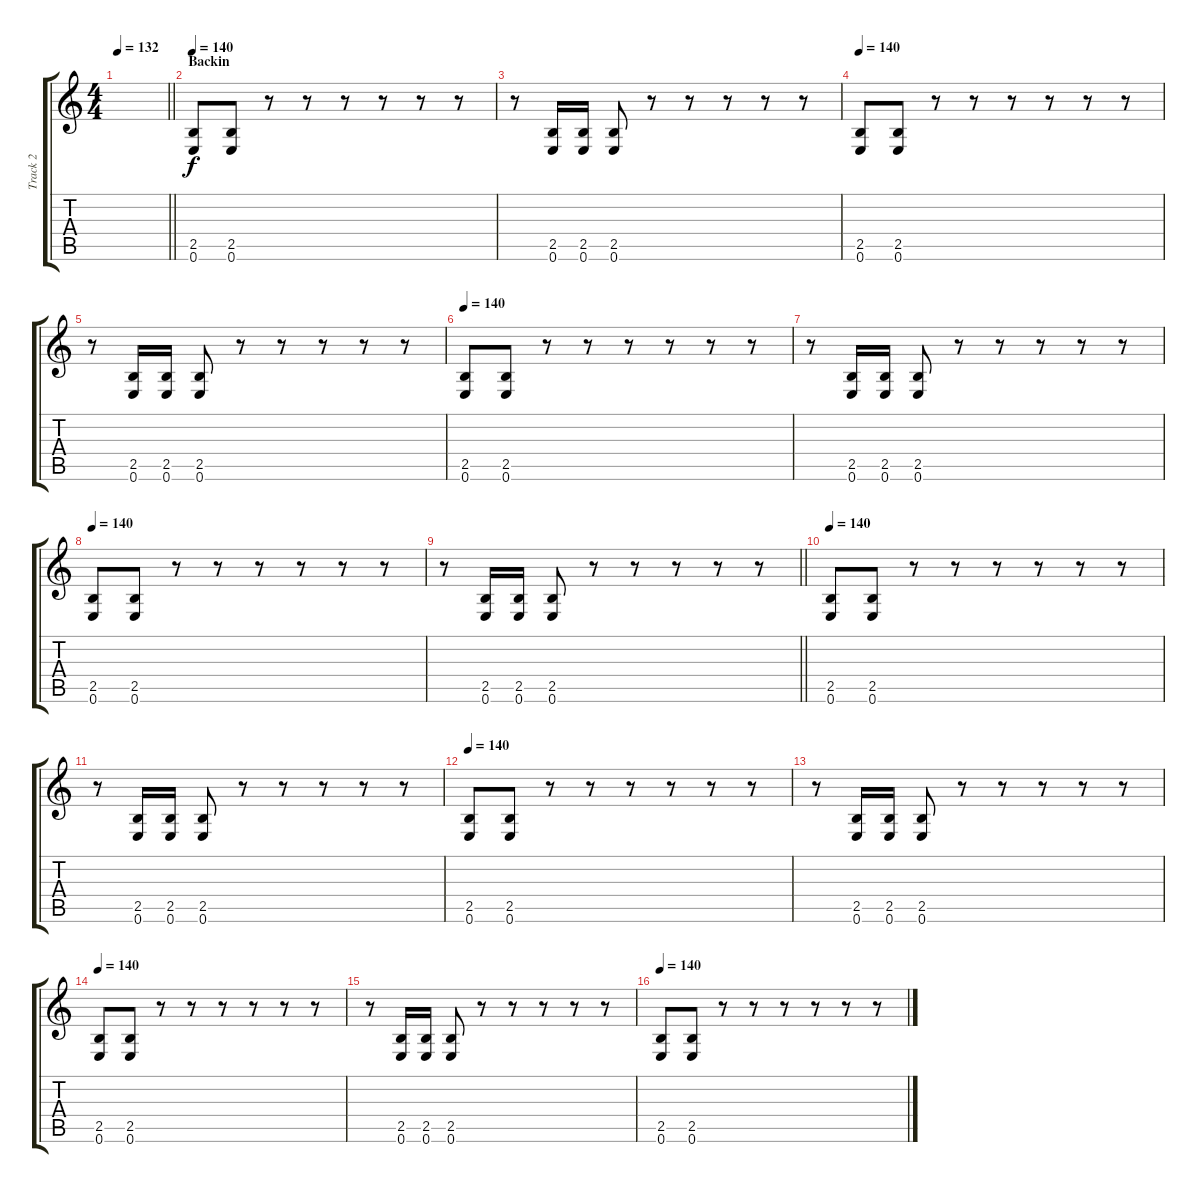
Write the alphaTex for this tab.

\track ("Track 2" "Track 2") {instrument distortionguitar}
\staff {score tabs}
\tuning (E4 B3 G3 D3 A2 E2) {hide}
\ts (4 4)
\tempo 132
\clef g2
\barLineRight lightlight
\ks c
|
\section ("" "Backin")
\tempo 140
(2.5 0.6).8 (2.5 0.6).8 r.8 r.8 r.8 r.8 r.8 r.8 |
r.8 (2.5 0.6).16 (2.5 0.6).16 (2.5 0.6).8 r.8 r.8 r.8 r.8 r.8 |
\tempo 140
(2.5 0.6).8 (2.5 0.6).8 r.8 r.8 r.8 r.8 r.8 r.8 |
r.8 (2.5 0.6).16 (2.5 0.6).16 (2.5 0.6).8 r.8 r.8 r.8 r.8 r.8 |
\tempo 140
(2.5 0.6).8 (2.5 0.6).8 r.8 r.8 r.8 r.8 r.8 r.8 |
r.8 (2.5 0.6).16 (2.5 0.6).16 (2.5 0.6).8 r.8 r.8 r.8 r.8 r.8 |
\tempo 140
(2.5 0.6).8 (2.5 0.6).8 r.8 r.8 r.8 r.8 r.8 r.8 |
\barLineRight lightlight
r.8 (2.5 0.6).16 (2.5 0.6).16 (2.5 0.6).8 r.8 r.8 r.8 r.8 r.8 |
\section ("" "")
\tempo 140
(2.5 0.6).8 (2.5 0.6).8 r.8 r.8 r.8 r.8 r.8 r.8 |
r.8 (2.5 0.6).16 (2.5 0.6).16 (2.5 0.6).8 r.8 r.8 r.8 r.8 r.8 |
\tempo 140
(2.5 0.6).8 (2.5 0.6).8 r.8 r.8 r.8 r.8 r.8 r.8 |
r.8 (2.5 0.6).16 (2.5 0.6).16 (2.5 0.6).8 r.8 r.8 r.8 r.8 r.8 |
\tempo 140
(2.5 0.6).8 (2.5 0.6).8 r.8 r.8 r.8 r.8 r.8 r.8 |
r.8 (2.5 0.6).16 (2.5 0.6).16 (2.5 0.6).8 r.8 r.8 r.8 r.8 r.8 |
\tempo 140
(2.5 0.6).8 (2.5 0.6).8 r.8 r.8 r.8 r.8 r.8 r.8
